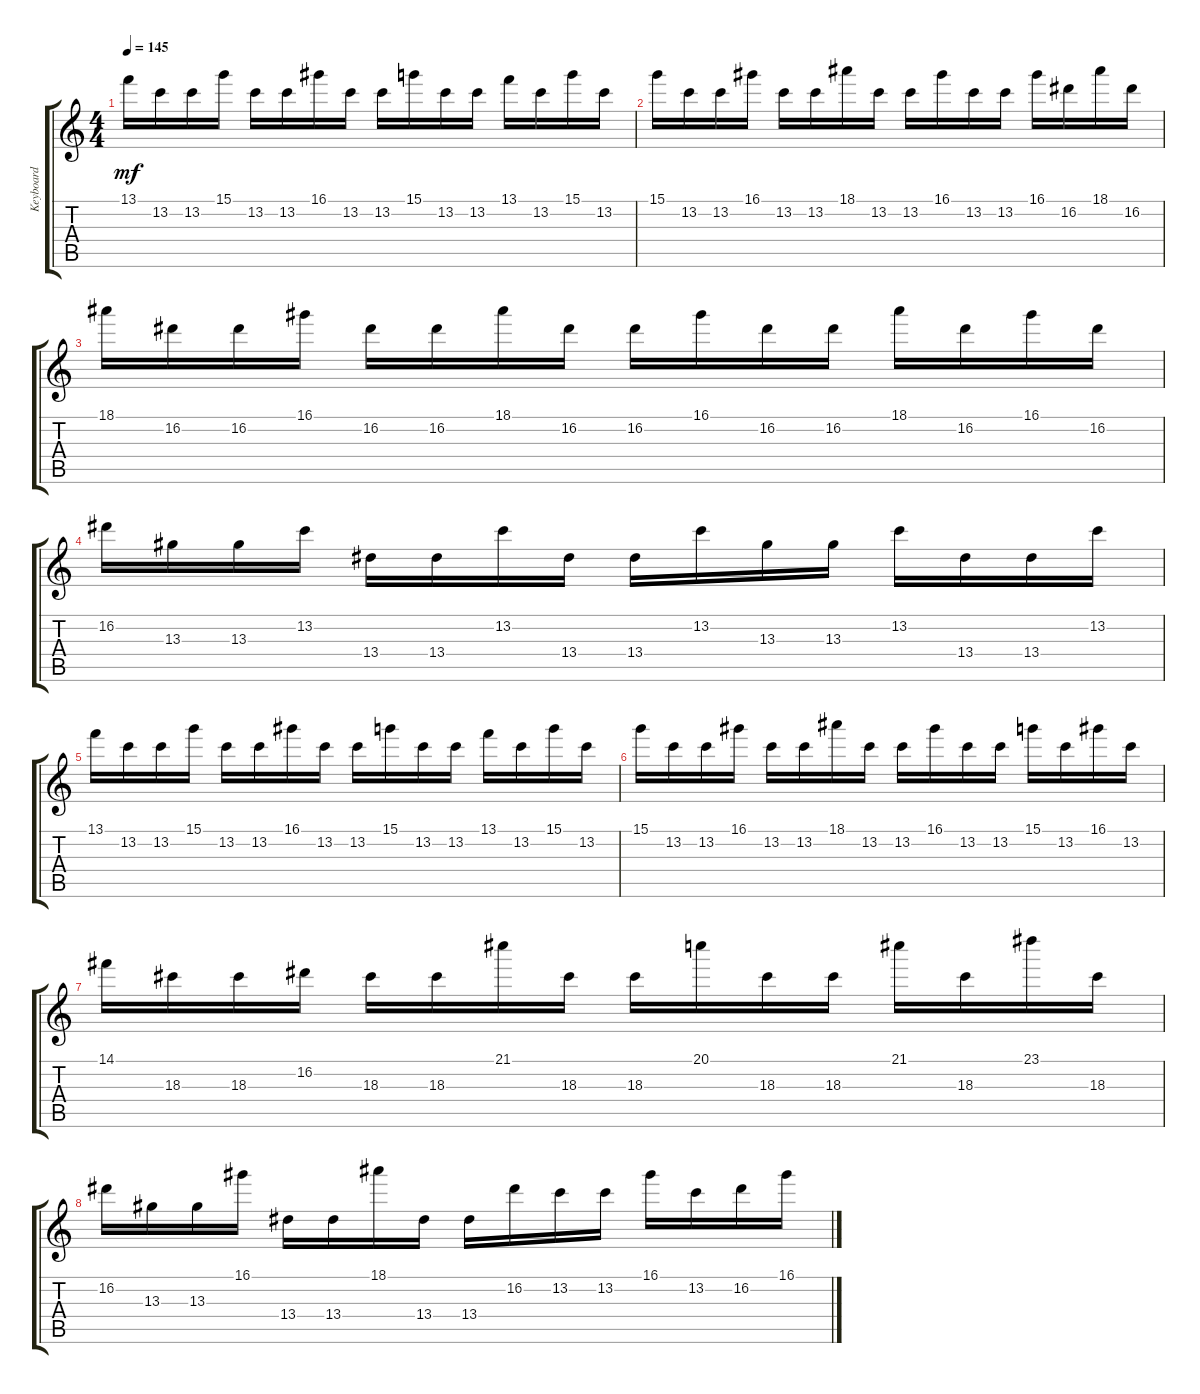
\track ("Keyboard" "Keyboard") {instrument banjo}
\staff {score tabs}
\tuning (E4 B3 G3 D3 A2 E2) {hide}
\displaytranspose 12
\ts (4 4)
\tempo 145
\clef g2
\ks c
13.1.16{dy mf} 13.2.16 13.2.16 15.1.16 13.2.16 13.2.16 16.1.16 13.2.16 13.2.16 15.1.16 13.2.16 13.2.16 13.1.16 13.2.16 15.1.16 13.2.16 |
15.1.16 13.2.16 13.2.16 16.1.16 13.2.16 13.2.16 18.1.16 13.2.16 13.2.16 16.1.16 13.2.16 13.2.16 16.1.16 16.2.16 18.1.16 16.2.16 |
18.1.16 16.2.16 16.2.16 16.1.16 16.2.16 16.2.16 18.1.16 16.2.16 16.2.16 16.1.16 16.2.16 16.2.16 18.1.16 16.2.16 16.1.16 16.2.16 |
16.2.16 13.3.16 13.3.16 13.2.16 13.4.16 13.4.16 13.2.16 13.4.16 13.4.16 13.2.16 13.3.16 13.3.16 13.2.16 13.4.16 13.4.16 13.2.16 |
13.1.16 13.2.16 13.2.16 15.1.16 13.2.16 13.2.16 16.1.16 13.2.16 13.2.16 15.1.16 13.2.16 13.2.16 13.1.16 13.2.16 15.1.16 13.2.16 |
15.1.16 13.2.16 13.2.16 16.1.16 13.2.16 13.2.16 18.1.16 13.2.16 13.2.16 16.1.16 13.2.16 13.2.16 15.1.16 13.2.16 16.1.16 13.2.16 |
14.1.16 18.3.16 18.3.16 16.2.16 18.3.16 18.3.16 21.1.16 18.3.16 18.3.16 20.1.16 18.3.16 18.3.16 21.1.16 18.3.16 23.1.16 18.3.16 |
16.2.16 13.3.16 13.3.16 16.1.16 13.4.16 13.4.16 18.1.16 13.4.16 13.4.16 16.2.16 13.2.16 13.2.16 16.1.16 13.2.16 16.2.16 16.1.16
